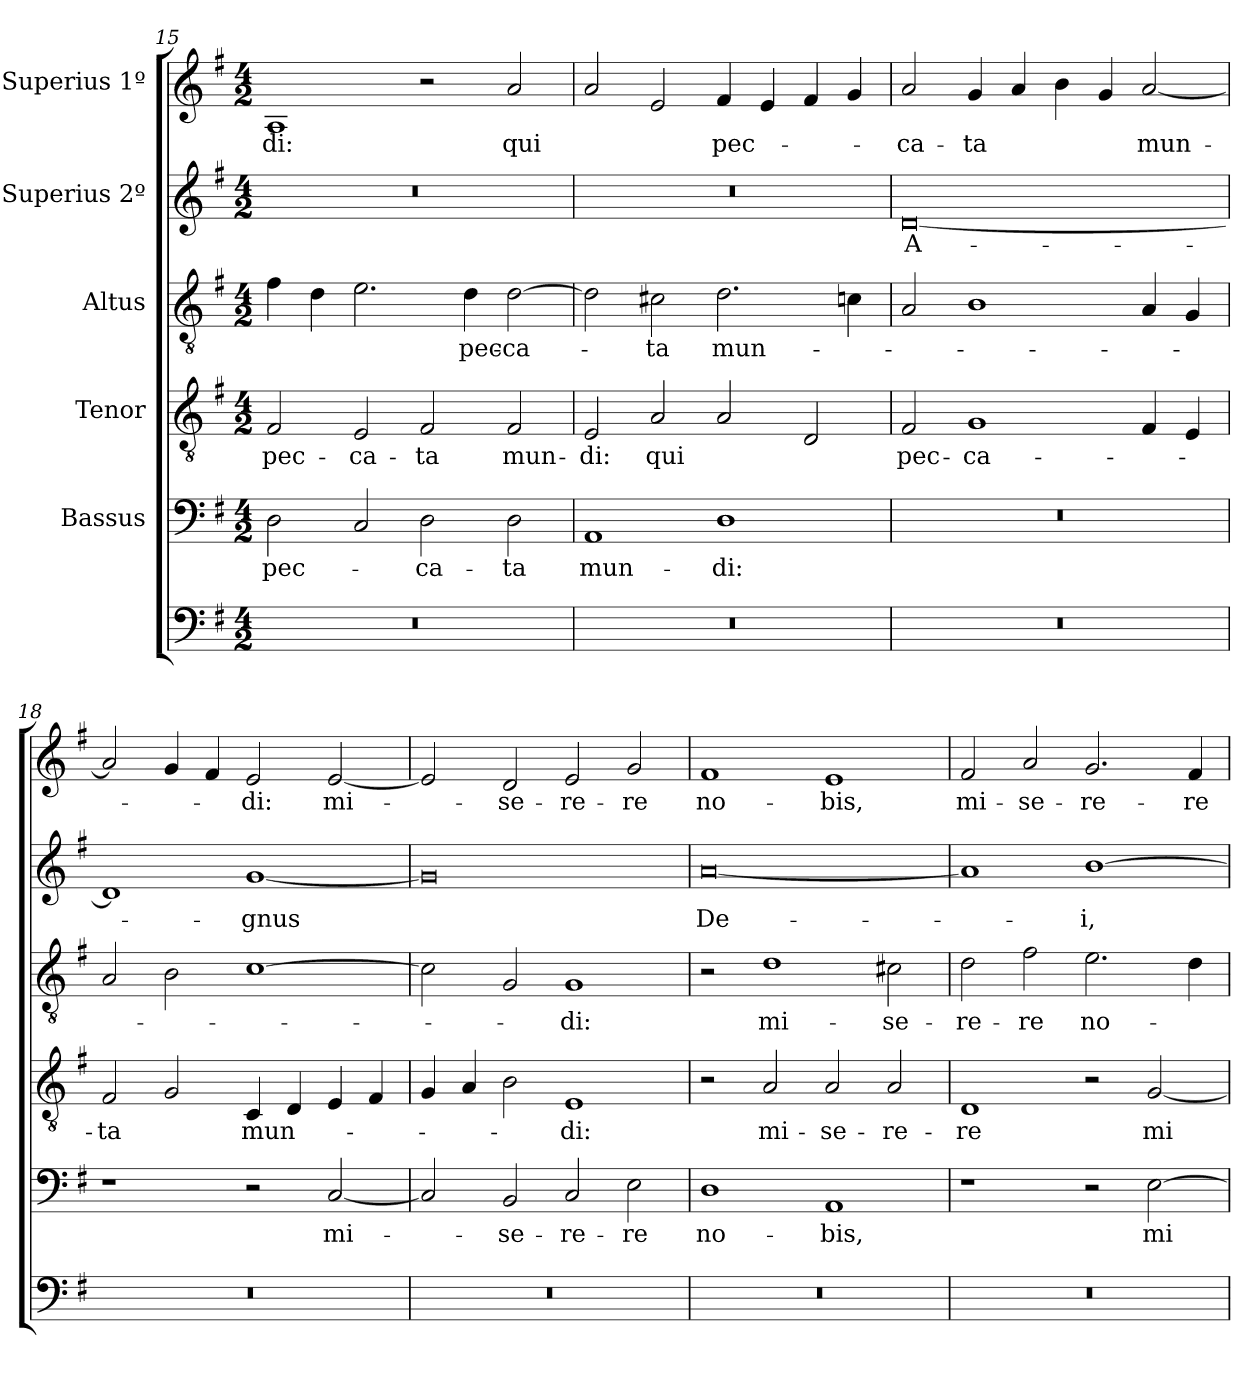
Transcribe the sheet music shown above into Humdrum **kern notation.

**kern	**kern	**text	**kern	**text	**kern	**text	**kern	**text	**kern	**text
*part6	*part5	*part5	*part4	*part4	*part3	*part3	*part2	*part2	*part1	*part1
*staff6	*staff5	*staff5	*staff4	*staff4	*staff3	*staff3	*staff2	*staff2	*staff1	*staff1
*	*I"Bassus	*	*I"Tenor	*	*I"Altus	*	*I"Superius 2º	*	*I"Superius 1º	*
*clefF4	*clefF4	*	*clefGv2	*	*clefGv2	*	*clefG2	*	*clefG2	*
*k[f#]	*k[f#]	*	*k[f#]	*	*k[f#]	*	*k[f#]	*	*k[f#]	*
*M4/2	*M4/2	*	*M4/2	*	*M4/2	*	*M4/2	*	*M4/2	*
=15	=15	=15	=15	=15	=15	=15	=15	=15	=15	=15
0r	2D\	pec-	2F#/	pec-	4f#\	.	0r	.	1A/	-di:
.	.	.	.	.	4d\	.	.	.	.	.
.	2C/	.	2E/	-ca-	2.e\	.	.	.	.	.
.	2D\	-ca-	2F#/	-ta	.	.	.	.	2r	.
.	.	.	.	.	4d\	pec-	.	.	.	.
.	2D\	-ta	2F#/	mun-	[2d\	-ca-	.	.	2a/	qui
=16	=16	=16	=16	=16	=16	=16	=16	=16	=16	=16
0r	1AA/	mun-	2E/	-di:	2d\]	.	0r	.	2a/	.
.	.	.	2A/	qui	2c#X\	-ta	.	.	2e/	.
.	1D\	-di:	2A/	.	2.d\	mun-	.	.	4f#/	pec-
.	.	.	.	.	.	.	.	.	4e/	.
.	.	.	2D/	.	.	.	.	.	4f#/	.
.	.	.	.	.	4c\	.	.	.	4g/	.
=17	=17	=17	=17	=17	=17	=17	=17	=17	=17	=17
0r	0r	.	2F#/	pec-	2A/	.	[0d/	A-	2a/	-ca-
.	.	.	1G/	-ca-	1B\	.	.	.	4g/	-ta
.	.	.	.	.	.	.	.	.	4a/	.
.	.	.	.	.	.	.	.	.	4b\	.
.	.	.	.	.	.	.	.	.	4g/	.
.	.	.	4F#/	.	4A/	.	.	.	[2a/	mun-
.	.	.	4E/	.	4G/	.	.	.	.	.
=18	=18	=18	=18	=18	=18	=18	=18	=18	=18	=18
0r	1r	.	2F#/	-ta	2A/	.	1d/]	.	2a/]	.
.	.	.	2G/	.	2B\	.	.	.	4g/	.
.	.	.	.	.	.	.	.	.	4f#/	.
.	2r	.	4C/	mun-	[1c\	.	[1g/	-gnus	2e/	-di:
.	.	.	4D/	.	.	.	.	.	.	.
.	[2C/	mi-	4E/	.	.	.	.	.	[2e/	mi-
.	.	.	4F#/	.	.	.	.	.	.	.
=19	=19	=19	=19	=19	=19	=19	=19	=19	=19	=19
0r	2C/]	.	4G/	.	2c\]	.	0g/]	.	2e/]	.
.	.	.	4A/	.	.	.	.	.	.	.
.	2BB/	-se-	2B\	.	2G/	.	.	.	2d/	-se-
.	2C/	-re-	1E/	-di:	1G/	-di:	.	.	2e/	-re-
.	2E\	-re	.	.	.	.	.	.	2g/	-re
=20	=20	=20	=20	=20	=20	=20	=20	=20	=20	=20
0r	1D\	no-	2r	.	2r	.	[0a/	De-	1f#/	no-
.	.	.	2A/	mi-	1d\	mi-	.	.	.	.
.	1AA/	-bis,	2A/	-se-	.	.	.	.	1e/	-bis,
.	.	.	2A/	-re-	2c#X\	-se-	.	.	.	.
=21	=21	=21	=21	=21	=21	=21	=21	=21	=21	=21
0r	1r	.	1D/	-re	2d\	-re-	1a/]	.	2f#/	mi-
.	.	.	.	.	2f#\	-re	.	.	2a/	-se-
.	2r	.	2r	.	2.e\	no-	[1b\	-i,	2.g/	-re-
.	[2E\	mi-	[2G/	mi-	.	.	.	.	.	.
.	.	.	.	.	4d\	.	.	.	4f#/	-re
=	=	=	=	=	=	=	=	=	=	=
*-	*-	*-	*-	*-	*-	*-	*-	*-	*-	*-
